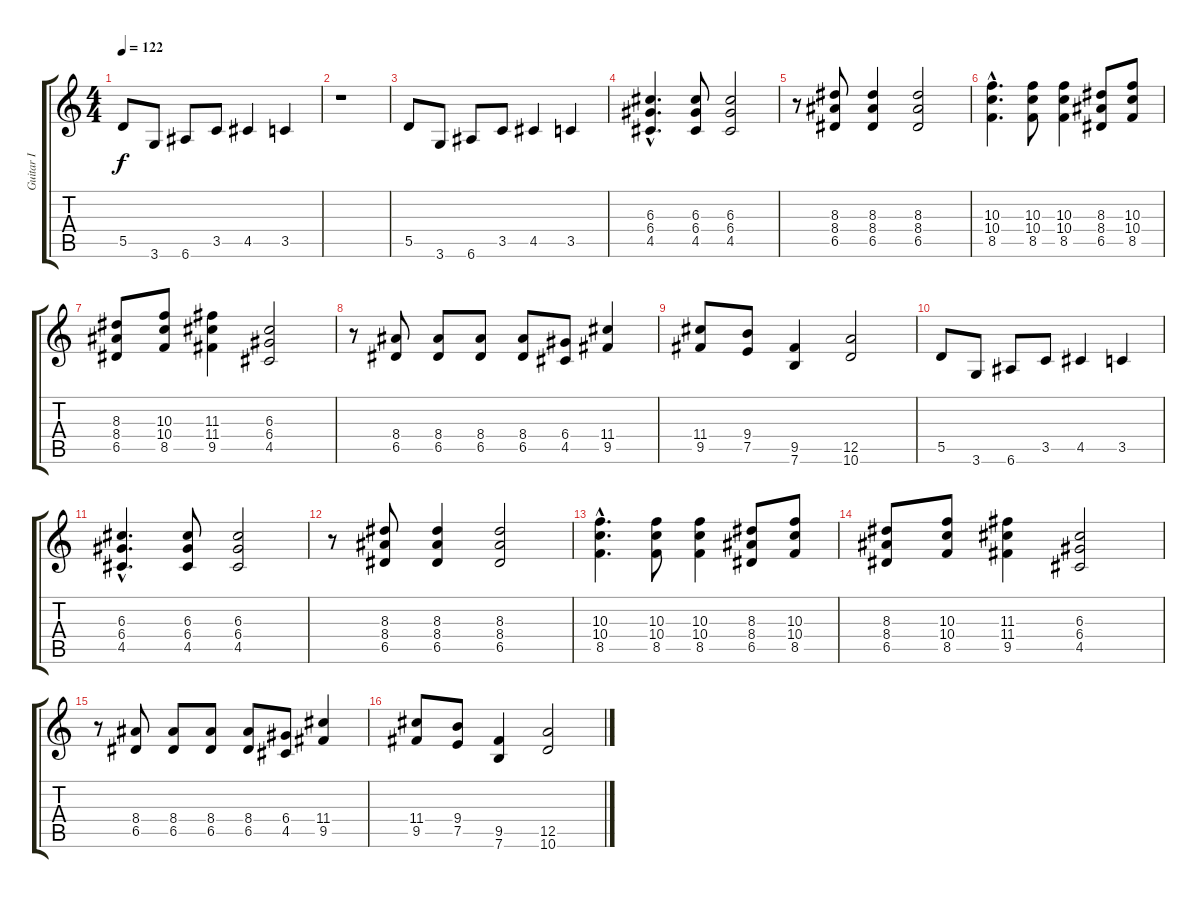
\track ("Guitar I" "Guitar I") {instrument overdrivenguitar}
\staff {score tabs}
\tuning (E4 B3 G3 D3 A2 E2) {hide}
\ts (4 4)
\tempo 122
\clef g2
\ks c
5.5.8{dy f instrument overdrivenguitar} 3.6.8 6.6.8 3.5.8 4.5.4 3.5.4 |
r.1 |
5.5.8 3.6.8 6.6.8 3.5.8 4.5.4 3.5.4 |
(6.3{hac} 6.4{hac} 4.5{hac}).4{d} (6.3 6.4 4.5).8 (6.3 6.4 4.5).2 |
r.8 (8.3 8.4 6.5).8 (8.3 8.4 6.5).4 (8.3 8.4 6.5).2 |
(10.3{hac} 10.4{hac} 8.5{hac}).4{d} (10.3 10.4 8.5).8 (10.3 10.4 8.5).4 (8.3 8.4 6.5).8 (10.3 10.4 8.5).8 |
(8.3 8.4 6.5).8 (10.3 10.4 8.5).8 (11.3 11.4 9.5).4 (6.3 6.4 4.5).2 |
r.8 (8.4 6.5).8 (8.4 6.5).8 (8.4 6.5).8 (8.4 6.5).8 (6.4 4.5).8 (11.4 9.5).4 |
(11.4 9.5).8 (9.4 7.5).8 (9.5 7.6).4 (12.5 10.6).2 |
5.5.8 3.6.8 6.6.8 3.5.8 4.5.4 3.5.4 |
(6.3{hac} 6.4{hac} 4.5{hac}).4{d} (6.3 6.4 4.5).8 (6.3 6.4 4.5).2 |
r.8 (8.3 8.4 6.5).8 (8.3 8.4 6.5).4 (8.3 8.4 6.5).2 |
(10.3{hac} 10.4{hac} 8.5{hac}).4{d} (10.3 10.4 8.5).8 (10.3 10.4 8.5).4 (8.3 8.4 6.5).8 (10.3 10.4 8.5).8 |
(8.3 8.4 6.5).8 (10.3 10.4 8.5).8 (11.3 11.4 9.5).4 (6.3 6.4 4.5).2 |
r.8 (8.4 6.5).8 (8.4 6.5).8 (8.4 6.5).8 (8.4 6.5).8 (6.4 4.5).8 (11.4 9.5).4 |
(11.4 9.5).8 (9.4 7.5).8 (9.5 7.6).4 (12.5 10.6).2
